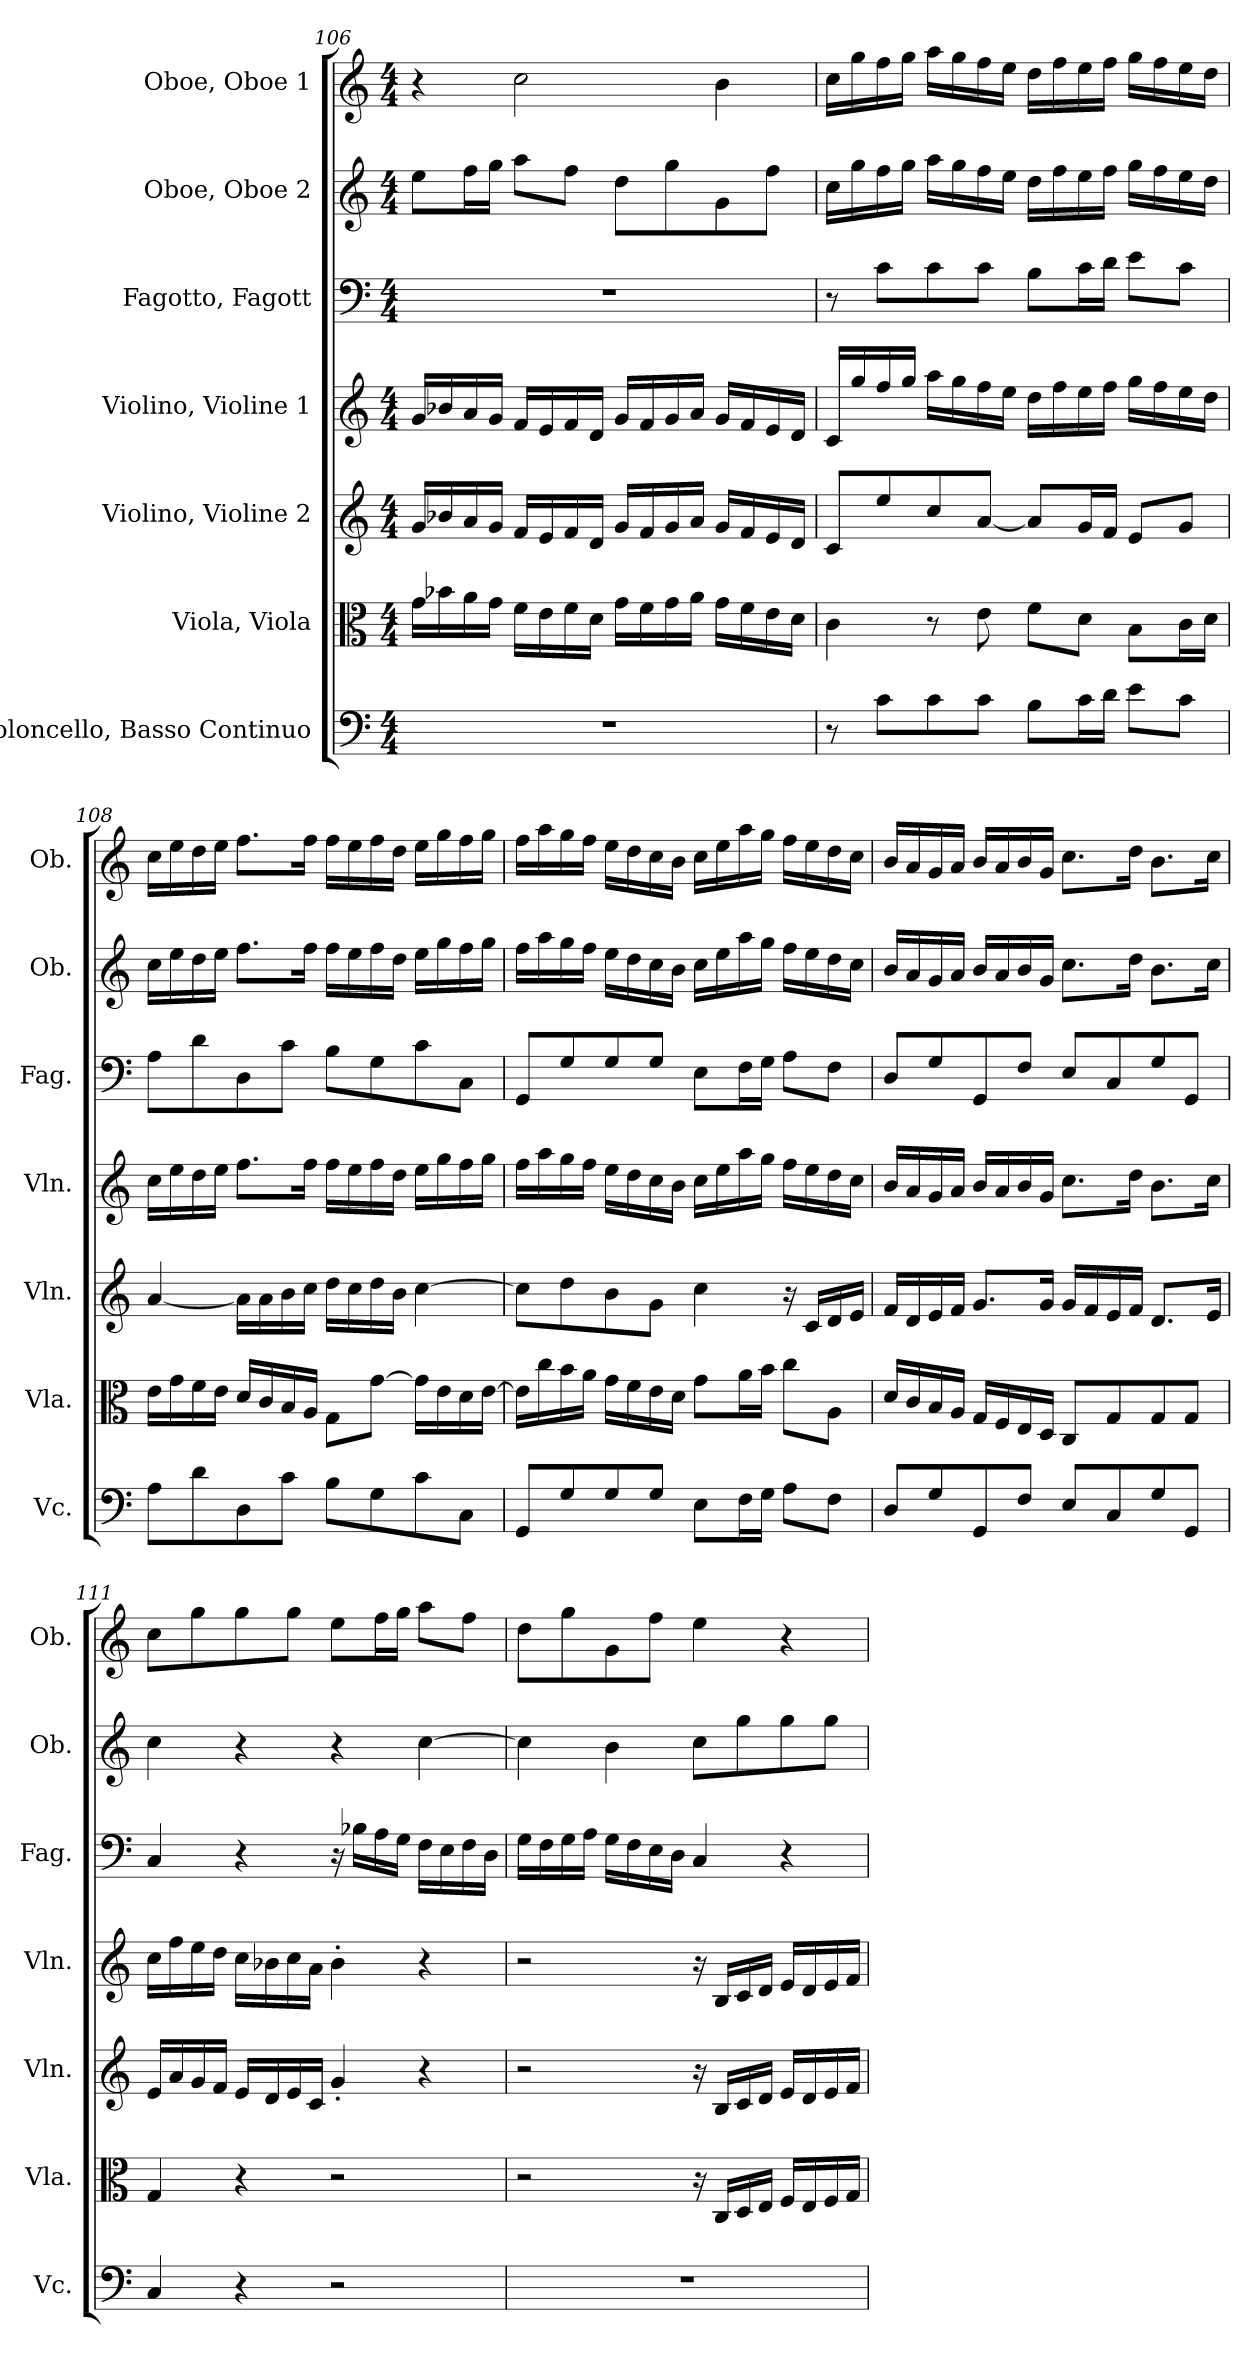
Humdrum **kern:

**kern	**kern	**kern	**kern	**kern	**kern	**kern
*part7	*part6	*part5	*part4	*part3	*part2	*part1
*staff7	*staff6	*staff5	*staff4	*staff3	*staff2	*staff1
*I"Violoncello, Basso Continuo	*I"Viola, Viola	*I"Violino, Violine 2	*I"Violino, Violine 1	*I"Fagotto, Fagott	*I"Oboe, Oboe 2	*I"Oboe, Oboe 1
*I'Vc.	*I'Vla.	*I'Vln.	*I'Vln.	*I'Fag.	*I'Ob.	*I'Ob.
*clefF4	*clefC3	*clefG2	*clefG2	*clefF4	*clefG2	*clefG2
*k[]	*k[]	*k[]	*k[]	*k[]	*k[]	*k[]
*M4/4	*M4/4	*M4/4	*M4/4	*M4/4	*M4/4	*M4/4
=106	=106	=106	=106	=106	=106	=106
1r	16g\LL	16g/LL	16g/LL	1r	8ee\L	4r
.	16b-X\	16b-X/	16b-X/	.	.	.
.	16a\	16a/	16a/	.	16ff\L	.
.	16g\JJ	16g/JJ	16g/JJ	.	16gg\JJ	.
.	16f\LL	16f/LL	16f/LL	.	8aa\L	2cc\
.	16e\	16e/	16e/	.	.	.
.	16f\	16f/	16f/	.	8ff\J	.
.	16d\JJ	16d/JJ	16d/JJ	.	.	.
.	16g\LL	16g/LL	16g/LL	.	8dd\L	.
.	16f\	16f/	16f/	.	.	.
.	16g\	16g/	16g/	.	8gg\	.
.	16a\JJ	16a/JJ	16a/JJ	.	.	.
.	16g\LL	16g/LL	16g/LL	.	8g\	4b\
.	16f\	16f/	16f/	.	.	.
.	16e\	16e/	16e/	.	8ff\J	.
.	16d\JJ	16d/JJ	16d/JJ	.	.	.
!!LO:PB:g=z
=107	=107	=107	=107	=107	=107	=107
8r	4c\	8c/L	16c/LL	8r	16cc\LL	16cc\LL
.	.	.	16gg/	.	16gg\	16gg\
8c\L	.	8ee/	16ff/	8c\L	16ff\	16ff\
.	.	.	16gg/JJ	.	16gg\JJ	16gg\JJ
8c\	8r	8cc/	16aa\LL	8c\	16aa\LL	16aa\LL
.	.	.	16gg\	.	16gg\	16gg\
8c\J	8e\	[8a/J	16ff\	8c\J	16ff\	16ff\
.	.	.	16ee\JJ	.	16ee\JJ	16ee\JJ
8B\L	8f\L	8a/L]	16dd\LL	8B\L	16dd\LL	16dd\LL
.	.	.	16ff\	.	16ff\	16ff\
16c\L	8d\J	16g/L	16ee\	16c\L	16ee\	16ee\
16d\JJ	.	16f/JJ	16ff\JJ	16d\JJ	16ff\JJ	16ff\JJ
8e\L	8B\L	8e/L	16gg\LL	8e\L	16gg\LL	16gg\LL
.	.	.	16ff\	.	16ff\	16ff\
8c\J	16c\L	8g/J	16ee\	8c\J	16ee\	16ee\
.	16d\JJ	.	16dd\JJ	.	16dd\JJ	16dd\JJ
=108	=108	=108	=108	=108	=108	=108
8A\L	16e\LL	[4a/	16cc\LL	8A\L	16cc\LL	16cc\LL
.	16g\	.	16ee\	.	16ee\	16ee\
8d\	16f\	.	16dd\	8d\	16dd\	16dd\
.	16e\JJ	.	16ee\JJ	.	16ee\JJ	16ee\JJ
8D\	16d/LL	16a\LL]	8.ff\L	8D\	8.ff\L	8.ff\L
.	16c/	16a\	.	.	.	.
8c\J	16B/	16b\	.	8c\J	.	.
.	16A/JJ	16cc\JJ	16ff\Jk	.	16ff\Jk	16ff\Jk
8B\L	8G\L	16dd\LL	16ff\LL	8B\L	16ff\LL	16ff\LL
.	.	16cc\	16ee\	.	16ee\	16ee\
8G\	[8g\J	16dd\	16ff\	8G\	16ff\	16ff\
.	.	16b\JJ	16dd\JJ	.	16dd\JJ	16dd\JJ
8c\	16g\LL]	[4cc\	16ee\LL	8c\	16ee\LL	16ee\LL
.	16e\	.	16gg\	.	16gg\	16gg\
8C\J	16d\	.	16ff\	8C\J	16ff\	16ff\
.	[16e\JJ	.	16gg\JJ	.	16gg\JJ	16gg\JJ
!!LO:PB:g=z
=109	=109	=109	=109	=109	=109	=109
8GG/L	16e\LL]	8cc\L]	16ff\LL	8GG/L	16ff\LL	16ff\LL
.	16cc\	.	16aa\	.	16aa\	16aa\
8G/	16b\	8dd\	16gg\	8G/	16gg\	16gg\
.	16a\JJ	.	16ff\JJ	.	16ff\JJ	16ff\JJ
8G/	16g\LL	8b\	16ee\LL	8G/	16ee\LL	16ee\LL
.	16f\	.	16dd\	.	16dd\	16dd\
8G/J	16e\	8g\J	16cc\	8G/J	16cc\	16cc\
.	16d\JJ	.	16b\JJ	.	16b\JJ	16b\JJ
8E\L	8g\L	4cc\	16cc\LL	8E\L	16cc\LL	16cc\LL
.	.	.	16ee\	.	16ee\	16ee\
16F\L	16a\L	.	16aa\	16F\L	16aa\	16aa\
16G\JJ	16b\JJ	.	16gg\JJ	16G\JJ	16gg\JJ	16gg\JJ
8A\L	8cc\L	16r	16ff\LL	8A\L	16ff\LL	16ff\LL
.	.	16c/LL	16ee\	.	16ee\	16ee\
8F\J	8A\J	16d/	16dd\	8F\J	16dd\	16dd\
.	.	16e/JJ	16cc\JJ	.	16cc\JJ	16cc\JJ
=110	=110	=110	=110	=110	=110	=110
8D/L	16d/LL	16f/LL	16b/LL	8D/L	16b/LL	16b/LL
.	16c/	16d/	16a/	.	16a/	16a/
8G/	16B/	16e/	16g/	8G/	16g/	16g/
.	16A/JJ	16f/JJ	16a/JJ	.	16a/JJ	16a/JJ
8GG/	16G/LL	8.g/L	16b/LL	8GG/	16b/LL	16b/LL
.	16F/	.	16a/	.	16a/	16a/
8F/J	16E/	.	16b/	8F/J	16b/	16b/
.	16D/JJ	16g/Jk	16g/JJ	.	16g/JJ	16g/JJ
8E/L	8C/L	16g/LL	8.cc\L	8E/L	8.cc\L	8.cc\L
.	.	16f/	.	.	.	.
8C/	8G/	16e/	.	8C/	.	.
.	.	16f/JJ	16dd\Jk	.	16dd\Jk	16dd\Jk
8G/	8G/	8.d/L	8.b\L	8G/	8.b\L	8.b\L
8GG/J	8G/J	.	.	8GG/J	.	.
.	.	16e/Jk	16cc\Jk	.	16cc\Jk	16cc\Jk
!!LO:PB:g=z
=111	=111	=111	=111	=111	=111	=111
4C/	4G/	16e/LL	16cc\LL	4C/	4cc\	8cc\L
.	.	16a/	16ff\	.	.	.
.	.	16g/	16ee\	.	.	8gg\
.	.	16f/JJ	16dd\JJ	.	.	.
4r	4r	16e/LL	16cc\LL	4r	4r	8gg\
.	.	16d/	16b-X\	.	.	.
.	.	16e/	16cc\	.	.	8gg\J
.	.	16c/JJ	16a\JJ	.	.	.
2r	2r	4g'/	4b-'\	16r	4r	8ee\L
.	.	.	.	16B-X\LL	.	.
.	.	.	.	16A\	.	16ff\L
.	.	.	.	16G\JJ	.	16gg\JJ
.	.	4r	4r	16F\LL	[4cc\	8aa\L
.	.	.	.	16E\	.	.
.	.	.	.	16F\	.	8ff\J
.	.	.	.	16D\JJ	.	.
=112	=112	=112	=112	=112	=112	=112
1r	2r	2r	2r	16G\LL	4cc\]	8dd\L
.	.	.	.	16F\	.	.
.	.	.	.	16G\	.	8gg\
.	.	.	.	16A\JJ	.	.
.	.	.	.	16G\LL	4b\	8g\
.	.	.	.	16F\	.	.
.	.	.	.	16E\	.	8ff\J
.	.	.	.	16D\JJ	.	.
.	16r	16r	16r	4C/	8cc\L	4ee\
.	16C/LL	16B/LL	16B/LL	.	.	.
.	16D/	16c/	16c/	.	8gg\	.
.	16E/JJ	16d/JJ	16d/JJ	.	.	.
.	16F/LL	16e/LL	16e/LL	4r	8gg\	4r
.	16E/	16d/	16d/	.	.	.
.	16F/	16e/	16e/	.	8gg\J	.
.	16G/JJ	16f/JJ	16f/JJ	.	.	.
=	=	=	=	=	=	=
*-	*-	*-	*-	*-	*-	*-
